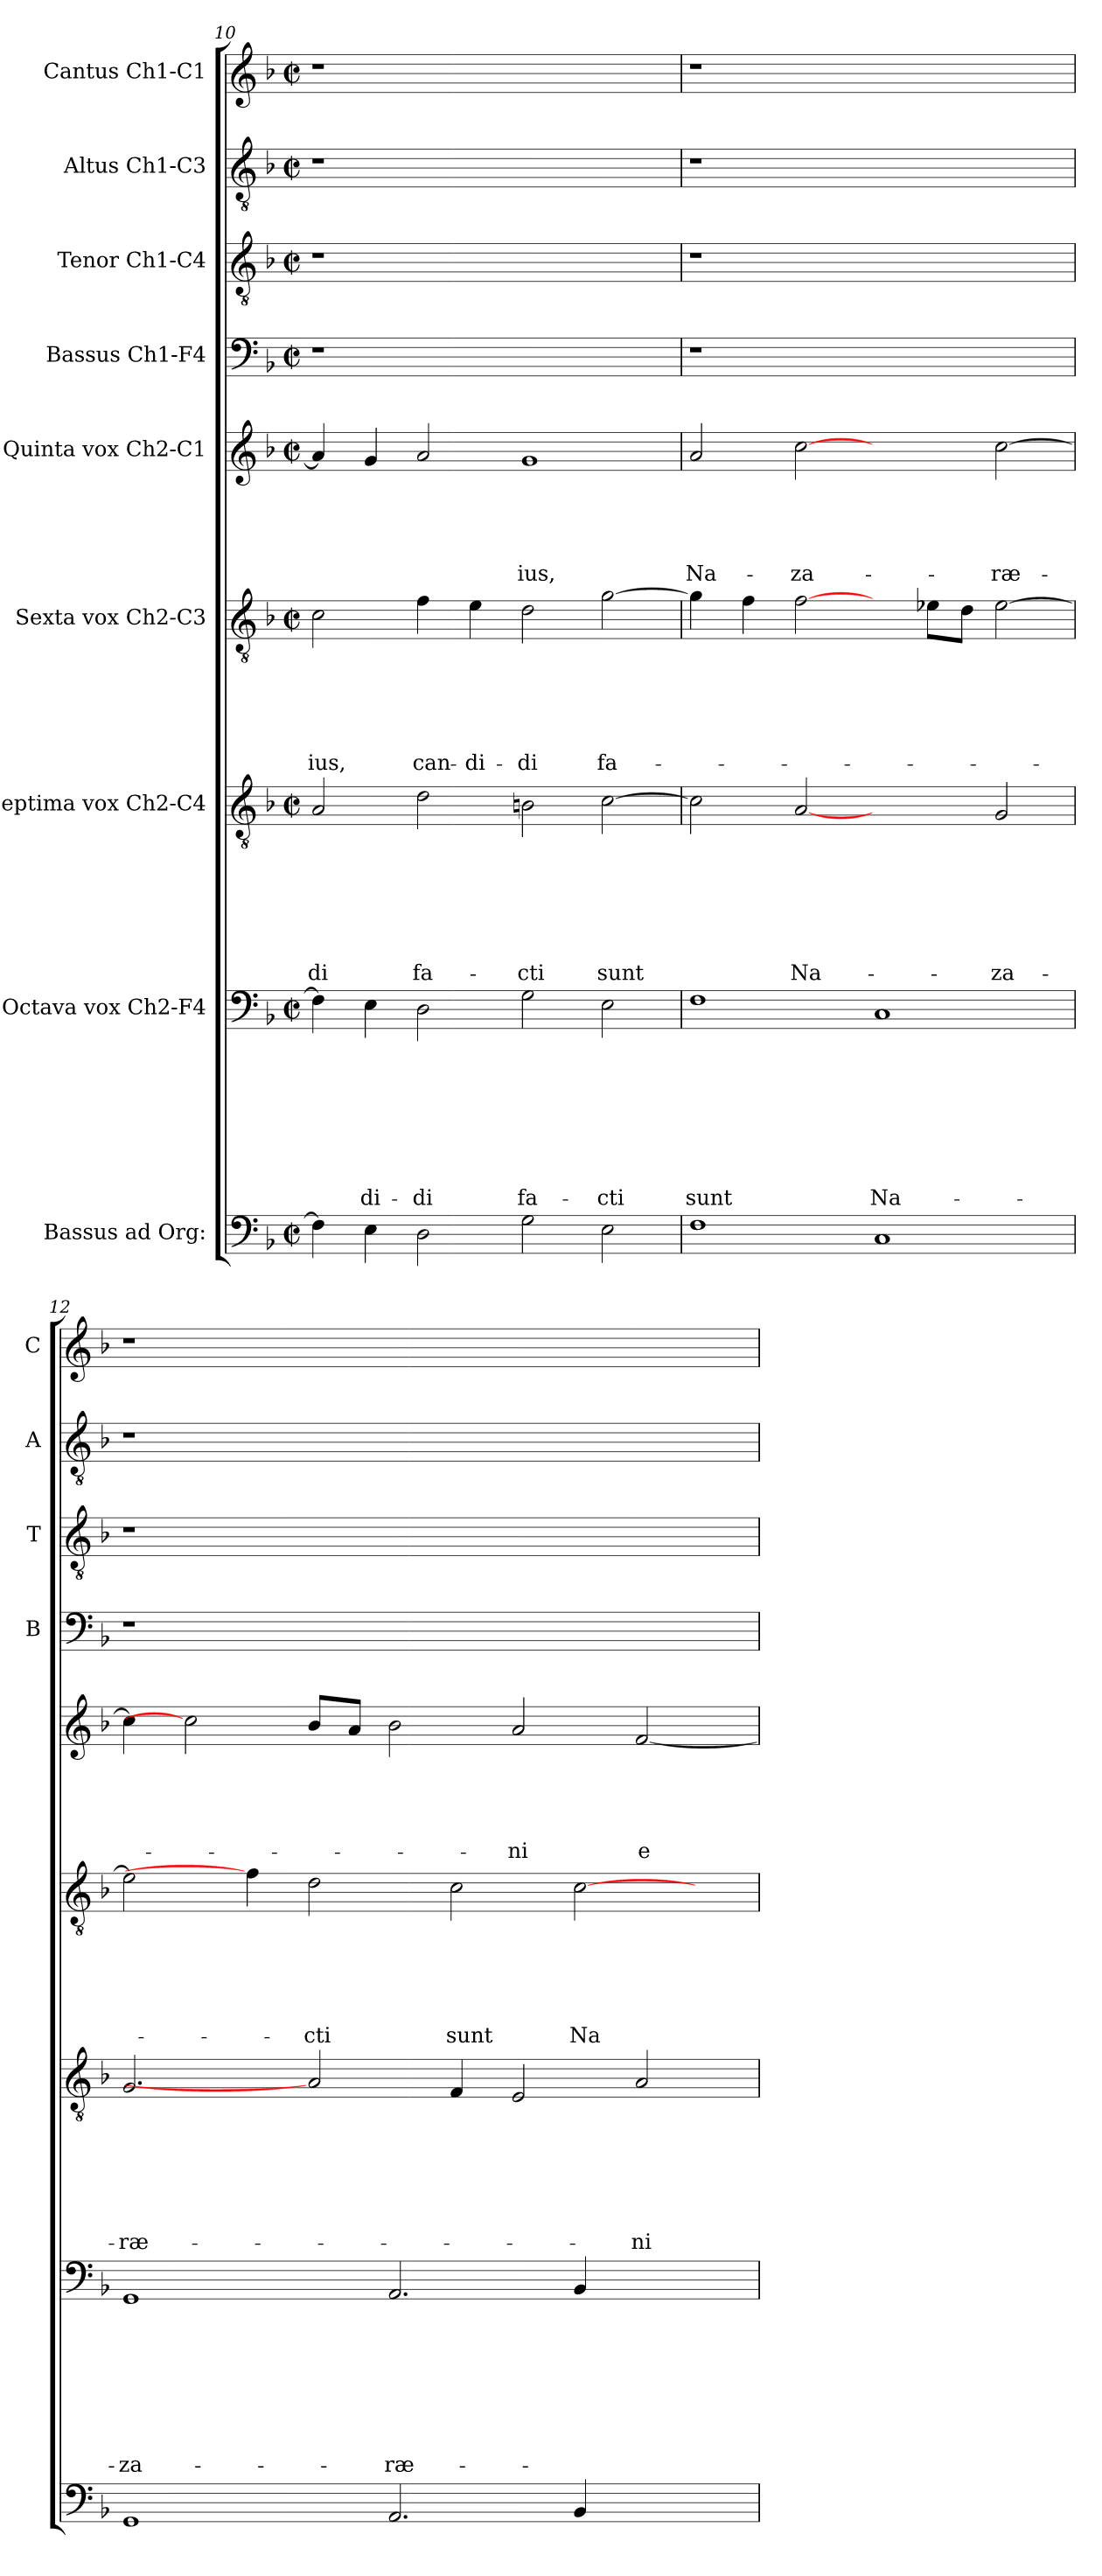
**kern	**kern	**text	**text	**text	**text	**text	**text	**text	**text	**kern	**text	**text	**text	**text	**text	**text	**text	**kern	**text	**text	**text	**text	**text	**text	**kern	**text	**text	**text	**text	**text	**kern	**kern	**kern	**kern
*part9	*part8	*part8	*part8	*part8	*part8	*part8	*part8	*part8	*part8	*part7	*part7	*part7	*part7	*part7	*part7	*part7	*part7	*part6	*part6	*part6	*part6	*part6	*part6	*part6	*part5	*part5	*part5	*part5	*part5	*part5	*part4	*part3	*part2	*part1
*staff9	*staff8	*staff8	*staff8	*staff8	*staff8	*staff8	*staff8	*staff8	*staff8	*staff7	*staff7	*staff7	*staff7	*staff7	*staff7	*staff7	*staff7	*staff6	*staff6	*staff6	*staff6	*staff6	*staff6	*staff6	*staff5	*staff5	*staff5	*staff5	*staff5	*staff5	*staff4	*staff3	*staff2	*staff1
*I"Bassus ad Org:	*I"Octava vox Ch2-F4	*	*	*	*	*	*	*	*	*I"Septima vox Ch2-C4	*	*	*	*	*	*	*	*I"Sexta vox Ch2-C3	*	*	*	*	*	*	*I"Quinta vox Ch2-C1	*	*	*	*	*	*I"Bassus Ch1-F4	*I"Tenor Ch1-C4	*I"Altus Ch1-C3	*I"Cantus Ch1-C1
*	*	*	*	*	*	*	*	*	*	*	*	*	*	*	*	*	*	*	*	*	*	*	*	*	*	*	*	*	*	*	*I'B	*I'T	*I'A	*I'C
!!LO:PB:g=z
*clefF4	*clefF4	*	*	*	*	*	*	*	*	*clefGv2	*	*	*	*	*	*	*	*clefGv2	*	*	*	*	*	*	*clefG2	*	*	*	*	*	*clefF4	*clefGv2	*clefGv2	*clefG2
*k[b-]	*k[b-]	*	*	*	*	*	*	*	*	*k[b-]	*	*	*	*	*	*	*	*k[b-]	*	*	*	*	*	*	*k[b-]	*	*	*	*	*	*k[b-]	*k[b-]	*k[b-]	*k[b-]
*F:	*F:	*	*	*	*	*	*	*	*	*F:	*	*	*	*	*	*	*	*F:	*	*	*	*	*	*	*F:	*	*	*	*	*	*F:	*F:	*F:	*F:
*M2/2	*M2/2	*	*	*	*	*	*	*	*	*M2/2	*	*	*	*	*	*	*	*M2/2	*	*	*	*	*	*	*M2/2	*	*	*	*	*	*M2/2	*M2/2	*M2/2	*M2/2
*met(c|)	*met(c|)	*	*	*	*	*	*	*	*	*met(c|)	*	*	*	*	*	*	*	*met(c|)	*	*	*	*	*	*	*met(c|)	*	*	*	*	*	*met(c|)	*met(c|)	*met(c|)	*met(c|)
=10	=10	=10	=10	=10	=10	=10	=10	=10	=10	=10	=10	=10	=10	=10	=10	=10	=10	=10	=10	=10	=10	=10	=10	=10	=10	=10	=10	=10	=10	=10	=10	=10	=10	=10
!	!	!	!	!	!	!	!	!	!	!	!	!	!	!	!	!	!LO:LY:b	!	!	!	!	!	!	!LO:LY:b	!	!	!	!	!	!	!	!	!	!
4F\]	4F\]	.	.	.	.	.	.	.	.	2A/	.	.	.	.	.	.	-di	2c\	.	.	.	.	.	-ius,	4a/]	.	.	.	.	.	1r	1r	1r	1r
!	!	!	!	!	!	!	!	!	!LO:LY:b	!	!	!	!	!	!	!	!	!	!	!	!	!	!	!	!	!	!	!	!	!	!	!	!	!
4E\	4E\	.	.	.	.	.	.	.	-di-	.	.	.	.	.	.	.	.	.	.	.	.	.	.	.	4g/	.	.	.	.	.	.	.	.	.
!	!	!	!	!	!	!	!	!	!LO:LY:b	!	!	!	!	!	!	!	!LO:LY:b	!	!	!	!	!	!	!LO:LY:b	!	!	!	!	!	!	!	!	!	!
2D\	2D\	.	.	.	.	.	.	.	-di	2d\	.	.	.	.	.	.	fa-	4f\	.	.	.	.	.	can-	2a/	.	.	.	.	.	.	.	.	.
!	!	!	!	!	!	!	!	!	!	!	!	!	!	!	!	!	!	!	!	!	!	!	!	!LO:LY:b	!	!	!	!	!	!	!	!	!	!
.	.	.	.	.	.	.	.	.	.	.	.	.	.	.	.	.	.	4e\	.	.	.	.	.	-di-	.	.	.	.	.	.	.	.	.	.
!	!	!	!	!	!	!	!	!	!LO:LY:b	!	!	!	!	!	!	!	!LO:LY:b	!	!	!	!	!	!	!LO:LY:b	!	!	!	!	!	!LO:LY:b	!	!	!	!
2G\	2G\	.	.	.	.	.	.	.	fa-	2Bn\	.	.	.	.	.	.	-cti	2d\	.	.	.	.	.	-di	1g	.	.	.	.	-ius,	1ryy	1ryy	1ryy	1ryy
!	!	!	!	!	!	!	!	!	!LO:LY:b	!	!	!	!	!	!	!	!LO:LY:b	!	!	!	!	!	!	!LO:LY:b	!	!	!	!	!	!	!	!	!	!
2E\	2E\	.	.	.	.	.	.	.	-cti	[2c\	.	.	.	.	.	.	sunt	[2g\	.	.	.	.	.	fa-	.	.	.	.	.	.	.	.	.	.
=11	=11	=11	=11	=11	=11	=11	=11	=11	=11	=11	=11	=11	=11	=11	=11	=11	=11	=11	=11	=11	=11	=11	=11	=11	=11	=11	=11	=11	=11	=11	=11	=11	=11	=11
!	!	!	!	!	!	!	!	!	!LO:LY:b	!	!	!	!	!	!	!	!	!	!	!	!	!	!	!	!	!	!	!	!	!LO:LY:b	!	!	!	!
1F	1F	.	.	.	.	.	.	.	sunt	2c\]	.	.	.	.	.	.	.	4g\]	.	.	.	.	.	.	2a/	.	.	.	.	Na-	1r	1r	1r	1r
.	.	.	.	.	.	.	.	.	.	.	.	.	.	.	.	.	.	4f\	.	.	.	.	.	.	.	.	.	.	.	.	.	.	.	.
!	!	!	!	!	!	!	!	!	!	!	!	!	!	!	!	!	!LO:LY:b	!	!	!	!	!	!	!	!	!	!	!	!	!LO:LY:b	!	!	!	!
.	.	.	.	.	.	.	.	.	.	[2A	.	.	.	.	.	.	Na-	[2f\	.	.	.	.	.	.	[2cc	.	.	.	.	-za-	.	.	.	.
!	!	!	!	!	!	!	!	!	!LO:LY:b	!	!	!	!	!	!	!	!	!	!	!	!	!	!	!	!	!	!	!	!	!	!	!	!	!
1C	1C	.	.	.	.	.	.	.	Na-	2ryy	.	.	.	.	.	.	.	4ryy	.	.	.	.	.	.	2ryy	.	.	.	.	.	1ryy	1ryy	1ryy	1ryy
.	.	.	.	.	.	.	.	.	.	.	.	.	.	.	.	.	.	8e-X\L	.	.	.	.	.	.	.	.	.	.	.	.	.	.	.	.
.	.	.	.	.	.	.	.	.	.	.	.	.	.	.	.	.	.	8d\J	.	.	.	.	.	.	.	.	.	.	.	.	.	.	.	.
!	!	!	!	!	!	!	!	!	!	!	!	!	!	!	!	!	!LO:LY:b	!	!	!	!	!	!	!	!	!	!	!	!	!LO:LY:b	!	!	!	!
.	.	.	.	.	.	.	.	.	.	2G/	.	.	.	.	.	.	-za-	[2e-\	.	.	.	.	.	.	[2cc\	.	.	.	.	-ræ-	.	.	.	.
=12	=12	=12	=12	=12	=12	=12	=12	=12	=12	=12	=12	=12	=12	=12	=12	=12	=12	=12	=12	=12	=12	=12	=12	=12	=12	=12	=12	=12	=12	=12	=12	=12	=12	=12
!	!	!	!	!	!	!	!	!	!LO:LY:b	!	!	!	!	!	!	!	!LO:LY:b	!	!	!	!	!	!	!	!	!	!	!	!	!	!	!	!	!
1GG	1GG	.	.	.	.	.	.	.	-za-	2.G/	.	.	.	.	.	.	-ræ-	2e-\]	.	.	.	.	.	.	4cc\]	.	.	.	.	.	1r	1r	1r	1r
.	.	.	.	.	.	.	.	.	.	.	.	.	.	.	.	.	.	.	.	.	.	.	.	.	2cc]	.	.	.	.	.	.	.	.	.
.	.	.	.	.	.	.	.	.	.	.	.	.	.	.	.	.	.	4f\]	.	.	.	.	.	.	.	.	.	.	.	.	.	.	.	.
!	!	!	!	!	!	!	!	!	!	!	!	!	!	!	!	!	!	!	!	!	!	!	!	!LO:LY:b	!	!	!	!	!	!	!	!	!	!
.	.	.	.	.	.	.	.	.	.	2A]	.	.	.	.	.	.	.	2d\	.	.	.	.	.	-cti	8b-/L	.	.	.	.	.	.	.	.	.
.	.	.	.	.	.	.	.	.	.	.	.	.	.	.	.	.	.	.	.	.	.	.	.	.	8a/J	.	.	.	.	.	.	.	.	.
!	!	!	!	!	!	!	!	!	!LO:LY:b	!	!	!	!	!	!	!	!	!	!	!	!	!	!	!	!	!	!	!	!	!	!	!	!	!
2.AA/	2.AA/	.	.	.	.	.	.	.	-ræ-	.	.	.	.	.	.	.	.	.	.	.	.	.	.	.	2b-\	.	.	.	.	.	1.ryy	1.ryy	1.ryy	1.ryy
!	!	!	!	!	!	!	!	!	!	!	!	!	!	!	!	!	!	!	!	!	!	!	!	!LO:LY:b	!	!	!	!	!	!	!	!	!	!
.	.	.	.	.	.	.	.	.	.	4F/	.	.	.	.	.	.	.	2c\	.	.	.	.	.	sunt	.	.	.	.	.	.	.	.	.	.
!	!	!	!	!	!	!	!	!	!	!	!	!	!	!	!	!	!	!	!	!	!	!	!	!	!	!	!	!	!	!LO:LY:b	!	!	!	!
.	.	.	.	.	.	.	.	.	.	2E/	.	.	.	.	.	.	.	.	.	.	.	.	.	.	2a/	.	.	.	.	-ni	.	.	.	.
!	!	!	!	!	!	!	!	!	!	!	!	!	!	!	!	!	!	!	!	!	!	!	!	!LO:LY:b	!	!	!	!	!	!	!	!	!	!
4BB-/	4BB-/	.	.	.	.	.	.	.	.	.	.	.	.	.	.	.	.	[2c\	.	.	.	.	.	Na-	.	.	.	.	.	.	.	.	.	.
!	!	!	!	!	!	!	!	!	!	!	!	!	!	!	!	!	!LO:LY:b	!	!	!	!	!	!	!	!	!	!	!	!	!LO:LY:b	!	!	!	!
2ryy	2ryy	.	.	.	.	.	.	.	.	2A/	.	.	.	.	.	.	-ni	.	.	.	.	.	.	.	[2f/	.	.	.	.	e-	.	.	.	.
.	.	.	.	.	.	.	.	.	.	.	.	.	.	.	.	.	.	4ryy	.	.	.	.	.	.	.	.	.	.	.	.	.	.	.	.
=	=	=	=	=	=	=	=	=	=	=	=	=	=	=	=	=	=	=	=	=	=	=	=	=	=	=	=	=	=	=	=	=	=	=
*-	*-	*-	*-	*-	*-	*-	*-	*-	*-	*-	*-	*-	*-	*-	*-	*-	*-	*-	*-	*-	*-	*-	*-	*-	*-	*-	*-	*-	*-	*-	*-	*-	*-	*-
